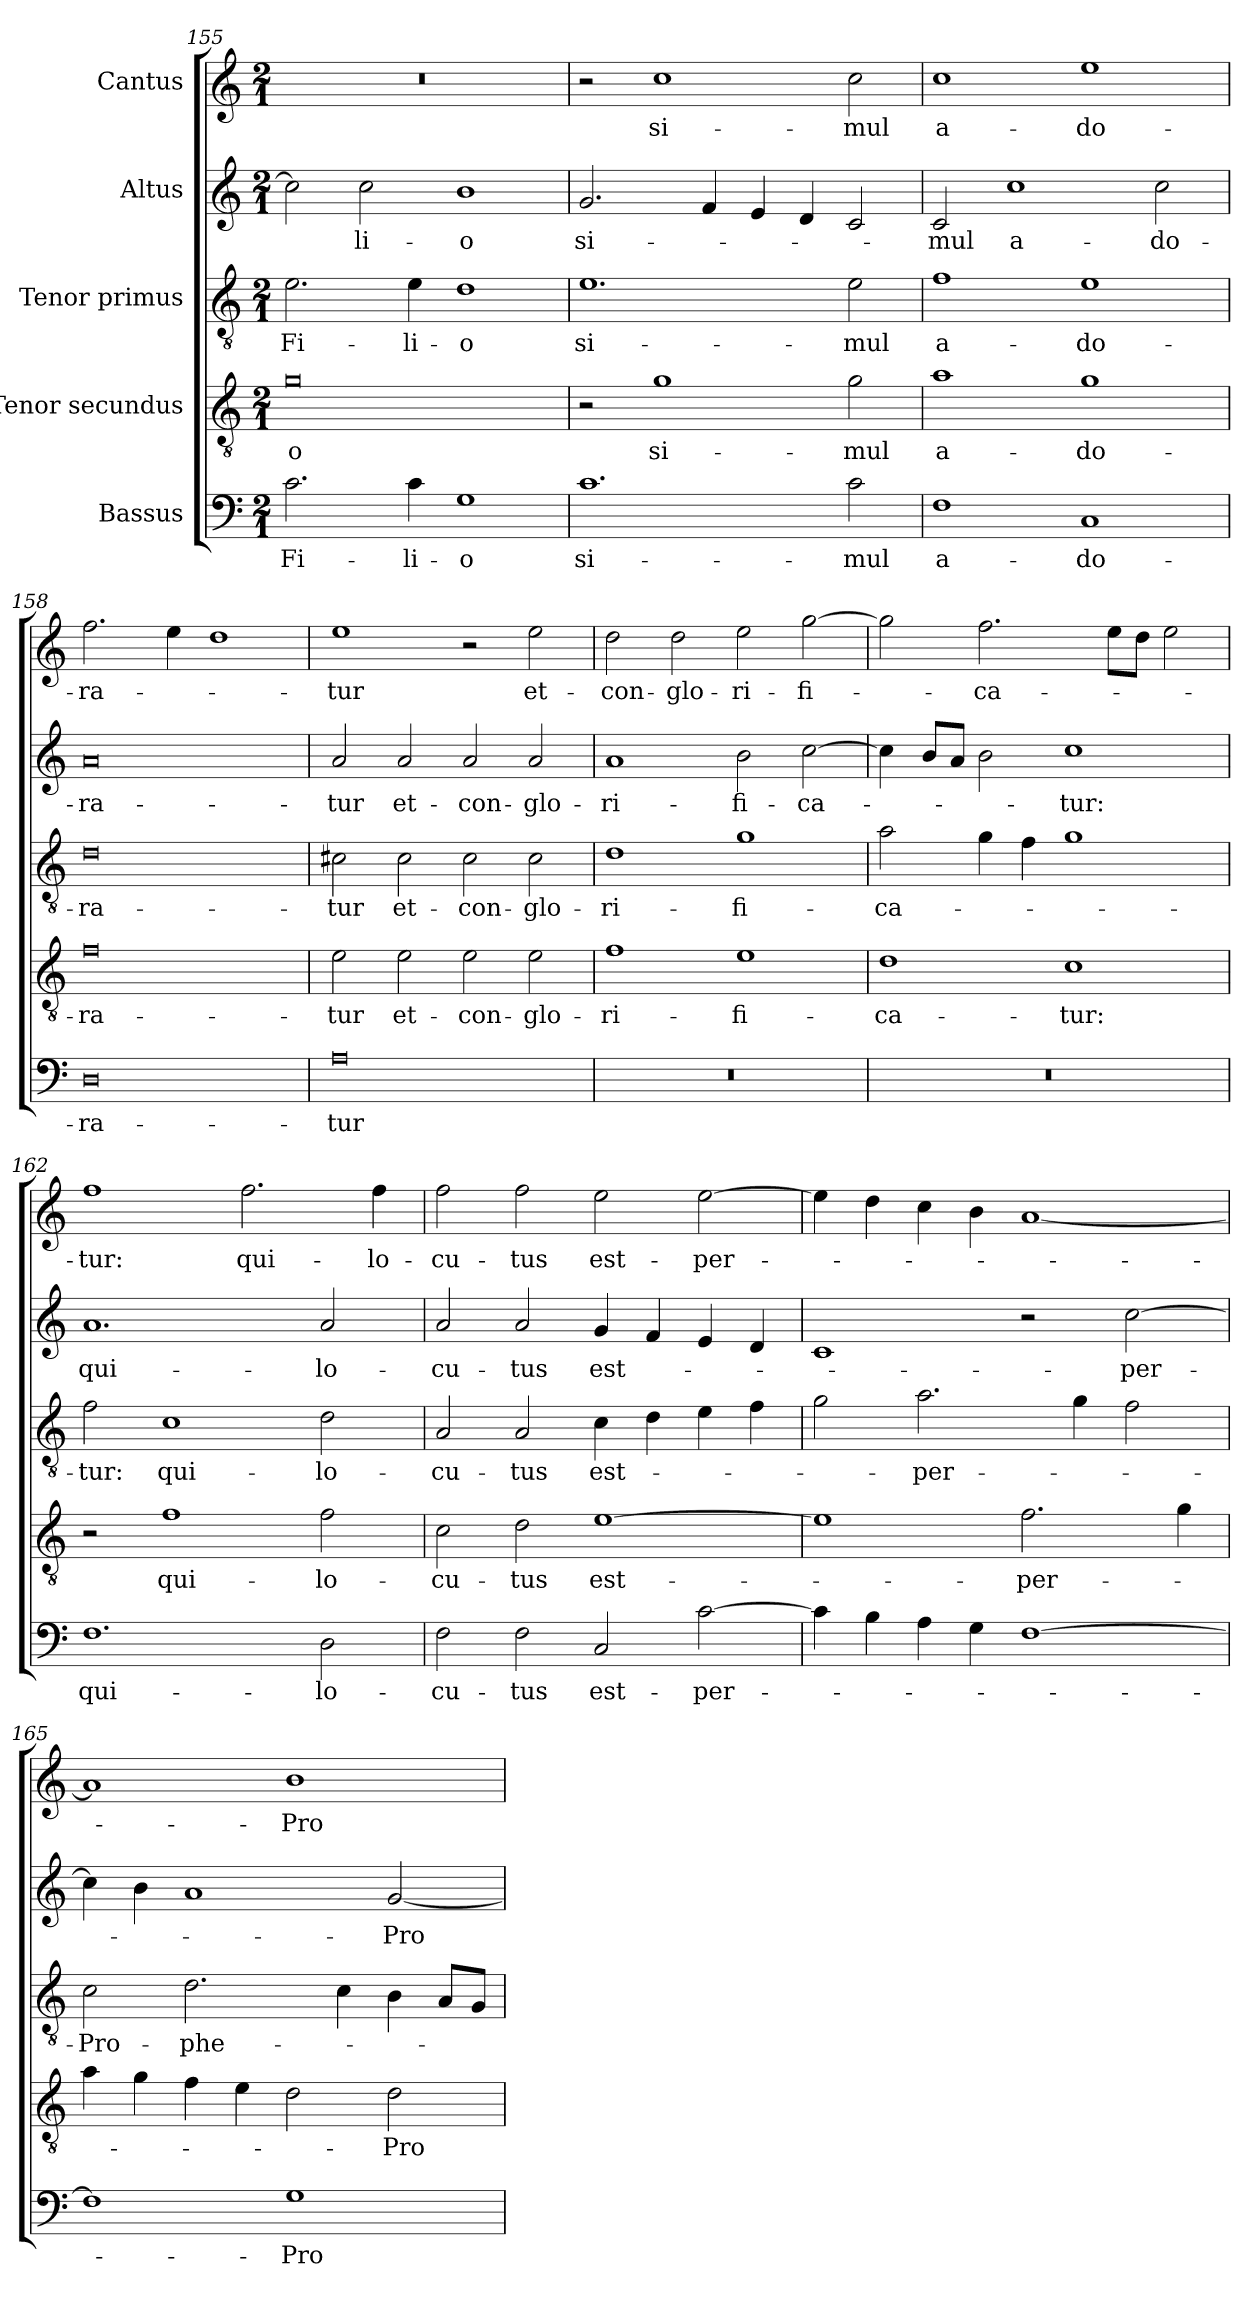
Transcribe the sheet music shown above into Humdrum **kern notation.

**kern	**text	**kern	**text	**kern	**text	**kern	**text	**kern	**text
*part5	*part5	*part4	*part4	*part3	*part3	*part2	*part2	*part1	*part1
*staff5	*staff5	*staff4	*staff4	*staff3	*staff3	*staff2	*staff2	*staff1	*staff1
*I"Bassus	*	*I"Tenor secundus	*	*I"Tenor primus	*	*I"Altus	*	*I"Cantus	*
*clefF4	*	*clefGv2	*	*clefGv2	*	*clefG2	*	*clefG2	*
*k[]	*	*k[]	*	*k[]	*	*k[]	*	*k[]	*
*M2/1	*	*M2/1	*	*M2/1	*	*M2/1	*	*M2/1	*
=155	=155	=155	=155	=155	=155	=155	=155	=155	=155
2.c\	Fi-	0g\	-o	2.e\	Fi-	2cc\]	.	0r	.
.	.	.	.	.	.	2cc\	-li-	.	.
4c\	-li-	.	.	4e\	-li-	.	.	.	.
1G\	-o	.	.	1d\	-o	1b\	-o	.	.
=156	=156	=156	=156	=156	=156	=156	=156	=156	=156
1.c\	si-	2r	.	1.e\	si-	2.g/	si-	2r	.
.	.	1g\	si-	.	.	.	.	1cc\	si-
.	.	.	.	.	.	4f/	.	.	.
.	.	.	.	.	.	4e/	.	.	.
.	.	.	.	.	.	4d/	.	.	.
2c\	-mul	2g\	-mul	2e\	-mul	2c/	.	2cc\	-mul
=157	=157	=157	=157	=157	=157	=157	=157	=157	=157
1F\	a-	1a\	a-	1f\	a-	2c/	-mul	1cc\	a-
.	.	.	.	.	.	1cc\	a-	.	.
1C/	-do-	1g\	-do-	1e\	-do-	.	.	1ee\	-do-
.	.	.	.	.	.	2cc\	-do-	.	.
=158	=158	=158	=158	=158	=158	=158	=158	=158	=158
0D\	-ra-	0f\	-ra-	0d\	-ra-	0a/	-ra-	2.ff\	-ra-
.	.	.	.	.	.	.	.	4ee\	.
.	.	.	.	.	.	.	.	1dd\	.
=159	=159	=159	=159	=159	=159	=159	=159	=159	=159
0A\	-tur	2e\	-tur	2c#X\	-tur	2a/	-tur	1ee\	-tur
.	.	2e\	et-	2c#\	et-	2a/	et-	.	.
.	.	2e\	con-	2c#\	con-	2a/	con-	2r	.
.	.	2e\	-glo-	2c#\	-glo-	2a/	-glo-	2ee\	et-
=160	=160	=160	=160	=160	=160	=160	=160	=160	=160
0r	.	1f\	-ri-	1d\	-ri-	1a/	-ri-	2dd\	con-
.	.	.	.	.	.	.	.	2dd\	-glo-
.	.	1e\	-fi-	1g\	-fi-	2b\	-fi-	2ee\	-ri-
.	.	.	.	.	.	[2cc\	-ca-	[2gg\	-fi-
=161	=161	=161	=161	=161	=161	=161	=161	=161	=161
0r	.	1d\	-ca-	2a\	-ca-	4cc\]	.	2gg\]	.
.	.	.	.	.	.	8b/L	.	.	.
.	.	.	.	.	.	8a/J	.	.	.
.	.	.	.	4g\	.	2b\	.	2.ff\	-ca-
.	.	.	.	4f\	.	.	.	.	.
.	.	1c\	-tur:	1g\	.	1cc\	-tur:	.	.
.	.	.	.	.	.	.	.	8ee\L	.
.	.	.	.	.	.	.	.	8dd\J	.
.	.	.	.	.	.	.	.	2ee\	.
=162	=162	=162	=162	=162	=162	=162	=162	=162	=162
1.F\	qui-	2r	.	2f\	-tur:	1.a/	qui-	1ff\	-tur:
.	.	1f\	qui-	1c\	qui-	.	.	.	.
.	.	.	.	.	.	.	.	2.ff\	qui-
2D\	lo-	2f\	lo-	2d\	lo-	2a/	lo-	.	.
.	.	.	.	.	.	.	.	4ff\	lo-
=163	=163	=163	=163	=163	=163	=163	=163	=163	=163
2F\	-cu-	2c\	-cu-	2A/	-cu-	2a/	-cu-	2ff\	-cu-
2F\	-tus	2d\	-tus	2A/	-tus	2a/	-tus	2ff\	-tus
2C/	est-	[1e\	est-	4c\	est-	4g/	est-	2ee\	est-
.	.	.	.	4d\	.	4f/	.	.	.
[2c\	per-	.	.	4e\	.	4e/	.	[2ee\	per-
.	.	.	.	4f\	.	4d/	.	.	.
=164	=164	=164	=164	=164	=164	=164	=164	=164	=164
4c\]	.	1e\]	.	2g\	.	1c/	.	4ee\]	.
4B\	.	.	.	.	.	.	.	4dd\	.
4A\	.	.	.	2.a\	per-	.	.	4cc\	.
4G\	.	.	.	.	.	.	.	4b\	.
[1F\	.	2.f\	per-	.	.	2r	.	[1a/	.
.	.	.	.	4g\	.	.	.	.	.
.	.	.	.	2f\	.	[2cc\	per-	.	.
.	.	4g\	.	.	.	.	.	.	.
=165	=165	=165	=165	=165	=165	=165	=165	=165	=165
1F\]	.	4a\	.	2c\	Pro-	4cc\]	.	1a/]	.
.	.	4g\	.	.	.	4b\	.	.	.
.	.	4f\	.	2.d\	-phe-	1a/	.	.	.
.	.	4e\	.	.	.	.	.	.	.
1G\	Pro-	2d\	.	.	.	.	.	1b\	Pro-
.	.	.	.	4c\	.	.	.	.	.
.	.	2d\	Pro-	4B\	.	[2g/	Pro-	.	.
.	.	.	.	8A/L	.	.	.	.	.
.	.	.	.	8G/J	.	.	.	.	.
=	=	=	=	=	=	=	=	=	=
*-	*-	*-	*-	*-	*-	*-	*-	*-	*-
